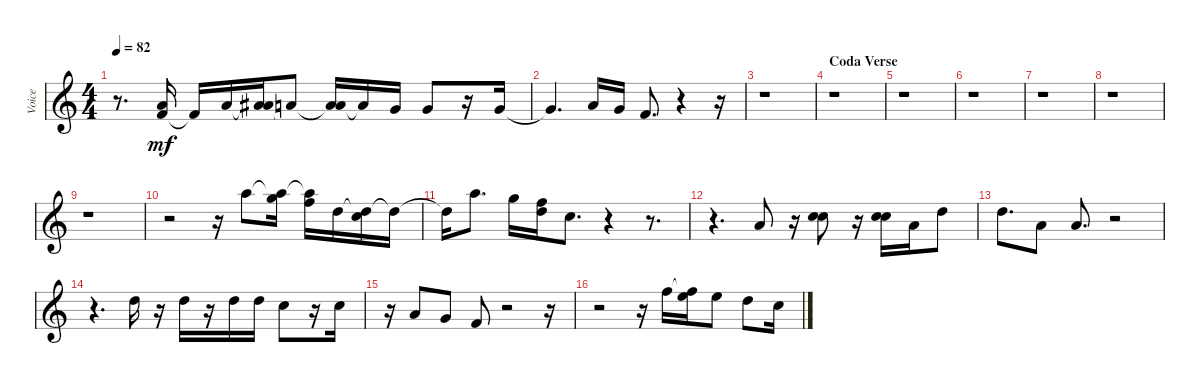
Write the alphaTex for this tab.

\track ("Voice" "Voice") {instrument voiceoohs}
\staff {score}
\tuning (E4 B3 G3 D3 A2 E2 B1) {hide}
\ts (4 4)
\tempo 82
\clef g2
\ks c
r.8{d dy mf} (1.1 10.2).16 1.1{t}.16 5.1.16 (5.1{t} 11.2).16 5.1{t}.8 (5.1{t} 10.2).16 5.1{t}.16 3.1.16 3.1.8 r.16 3.1.16 |
3.1{t}.4{d} 5.1.16 3.1.16 1.1.8{d} r.4 r.16 |
r.1 |
\section ("" "Coda Verse")
r.1 |
r.1 |
r.1 |
r.1 |
r.1 |
r.1 |
r.2 r.16 17.1.8 (17.1{t} 20.2).16 (17.1{t} 18.2).16 10.1.16 (10.1{t} 13.2).16 10.1{t}.16 |
10.1{t}.16 17.1.8{d} 15.1.16 (13.1 15.2).16 8.1.8{d} r.4 r.8{d} |
r.4{d} 5.1.8 r.16 (8.1 13.2).8 r.16 (8.1 13.2).16 5.1.16 10.1.8 |
10.1.8{d} 5.1.8 5.1.8{d} r.2 |
r.4{d} 10.1.16 r.16 10.1.16 r.16 10.1.16 10.1.16 8.1.8 r.16 8.1.16 |
r.16 5.1.8 3.1.8 1.1.8 r.2 r.16 |
r.2 r.16 13.1.16 (13.1{t} 17.2).16 12.1.8 10.1.8 8.1.16
